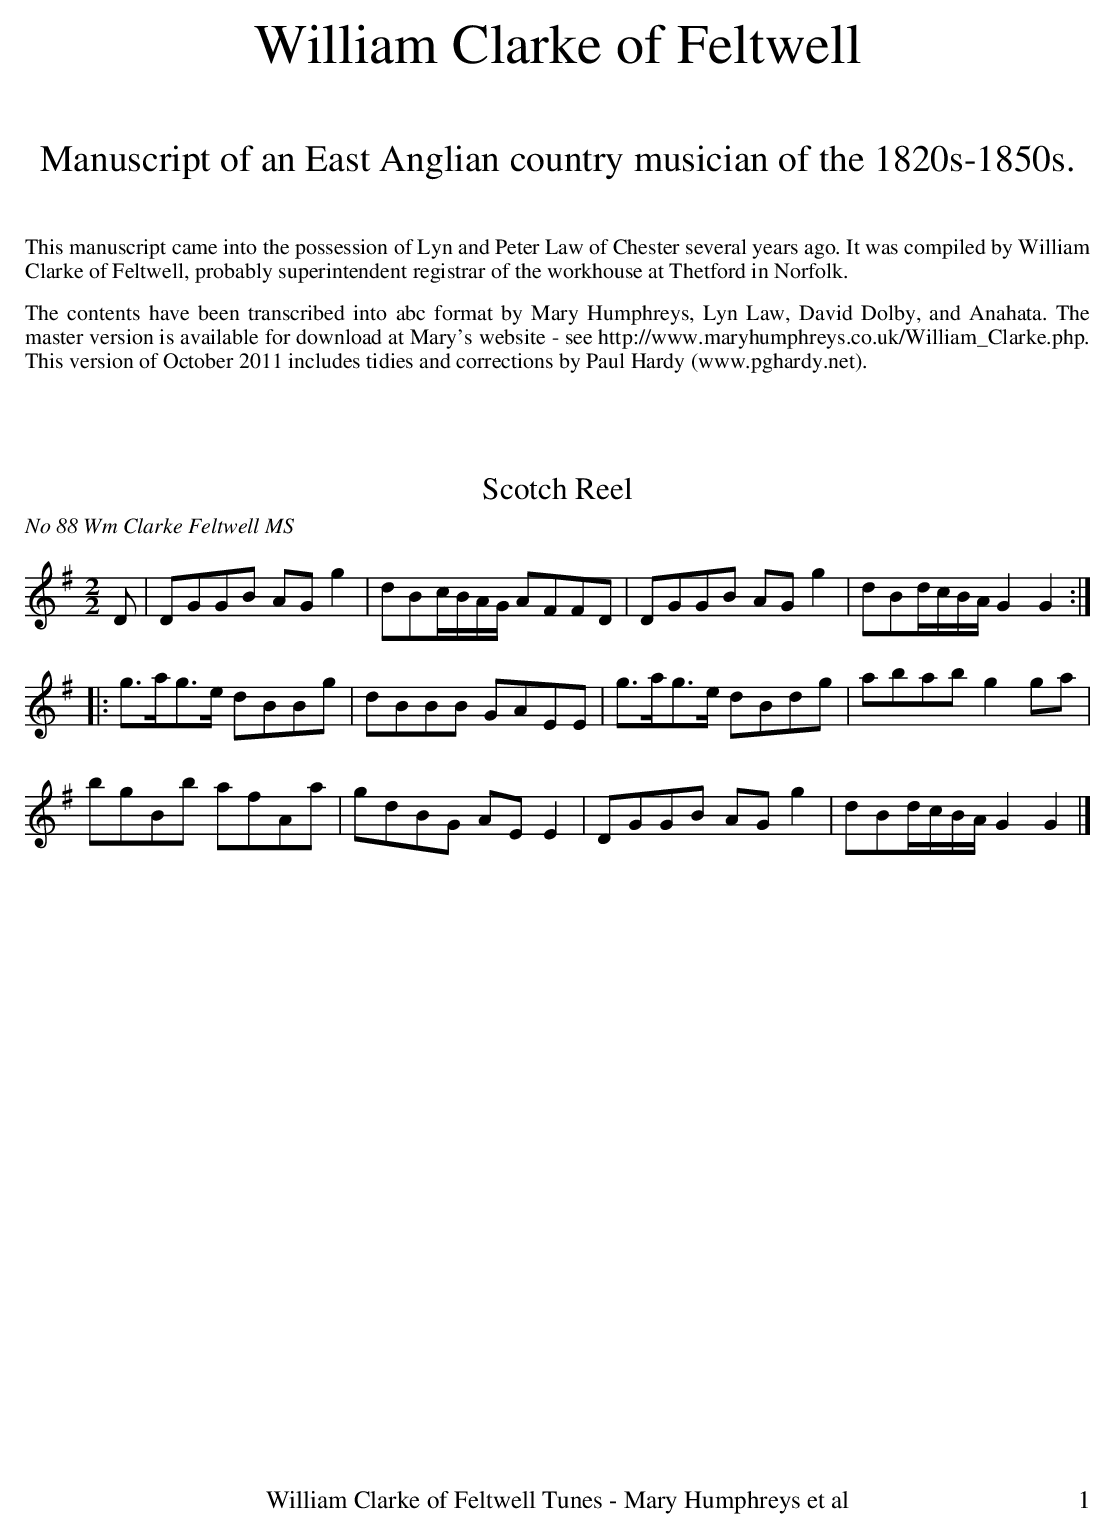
X:1
T:Scotch Reel
O:No 88 Wm Clarke Feltwell MS
M:2/2
L:1/8
K:G
D|DGGB AG g2|dBc/2B/2A/2G/2 AFFD|DGGB AG g2|dBd/2c/2B/2A/2 G2G2:|
|:g3/2a/2g3/2e/2 dBBg|dBBB GAEE|g3/2a/2g3/2e/2 dBdg|abab g2ga|
bgBb afAa|gdBG AE E2|DGGB AG g2|dBd/2c/2B/2A/2 G2G2|]
